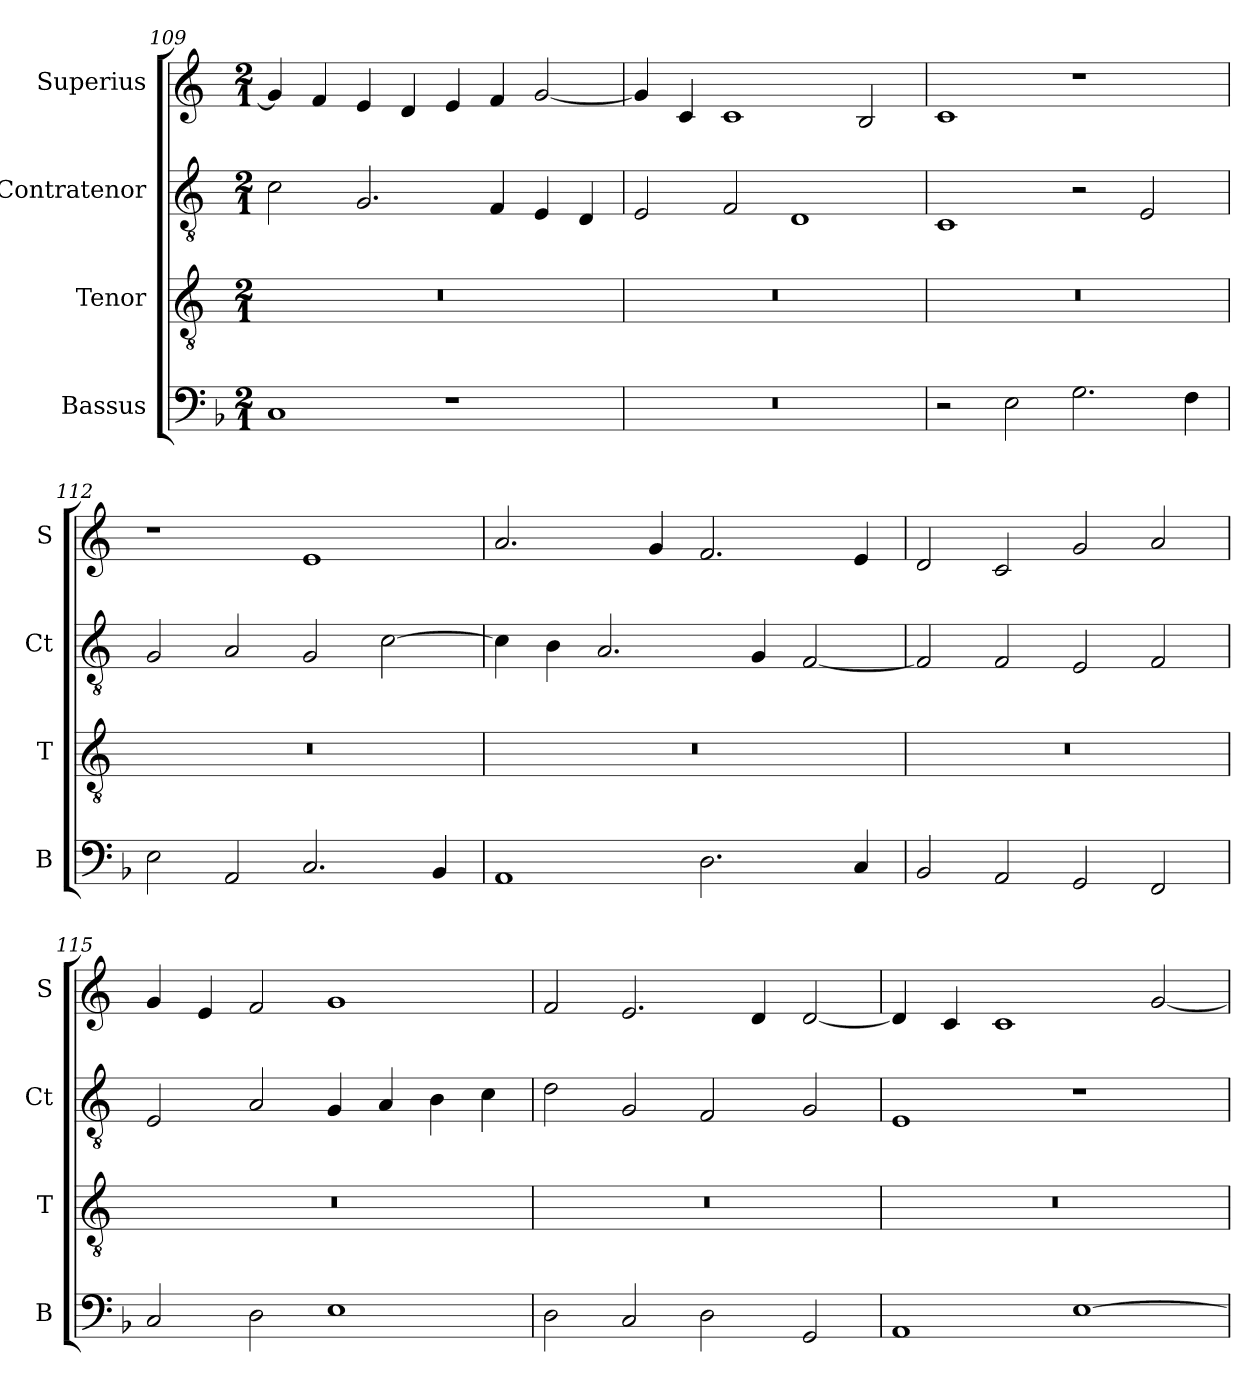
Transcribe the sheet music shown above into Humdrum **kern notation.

**kern	**kern	**kern	**kern
*part4	*part3	*part2	*part1
*staff4	*staff3	*staff2	*staff1
*I"Bassus	*I"Tenor	*I"Contratenor	*I"Superius
*I'B	*I'T	*I'Ct	*I'S
*clefF4	*clefGv2	*clefGv2	*clefG2
*k[b-]	*k[]	*k[]	*k[]
*M2/1	*M2/1	*M2/1	*M2/1
=109	=109	=109	=109
1C	0r	2c	4g]
.	.	.	4f
.	.	2.G	4e
.	.	.	4d
1r	.	.	4e
.	.	4F	4f
.	.	4E	[2g
.	.	4D	.
=110	=110	=110	=110
0r	0r	2E	4g]
.	.	.	4c
.	.	2F	1c
.	.	1D	.
.	.	.	2B
=111	=111	=111	=111
2r	0r	1C	1c
2E	.	.	.
2.G	.	2r	1r
.	.	2E	.
4F	.	.	.
=112	=112	=112	=112
2E	0r	2G	1r
2AA	.	2A	.
2.C	.	2G	1e
.	.	[2c	.
4BB-	.	.	.
=113	=113	=113	=113
1AA	0r	4c]	2.a
.	.	4B	.
.	.	2.A	.
.	.	.	4g
2.D	.	.	2.f
.	.	4G	.
.	.	[2F	.
4C	.	.	4e
=114	=114	=114	=114
2BB-	0r	2F]	2d
2AA	.	2F	2c
2GG	.	2E	2g
2FF	.	2F	2a
=115	=115	=115	=115
2C	0r	2E	4g
.	.	.	4e
2D	.	2A	2f
1E	.	4G	1g
.	.	4A	.
.	.	4B	.
.	.	4c	.
=116	=116	=116	=116
2D	0r	2d	2f
2C	.	2G	2.e
2D	.	2F	.
.	.	.	4d
2GG	.	2G	[2d
=117	=117	=117	=117
1AA	0r	1E	4d]
.	.	.	4c
.	.	.	1c
[1E	.	1r	.
.	.	.	[2g
=	=	=	=
*-	*-	*-	*-
